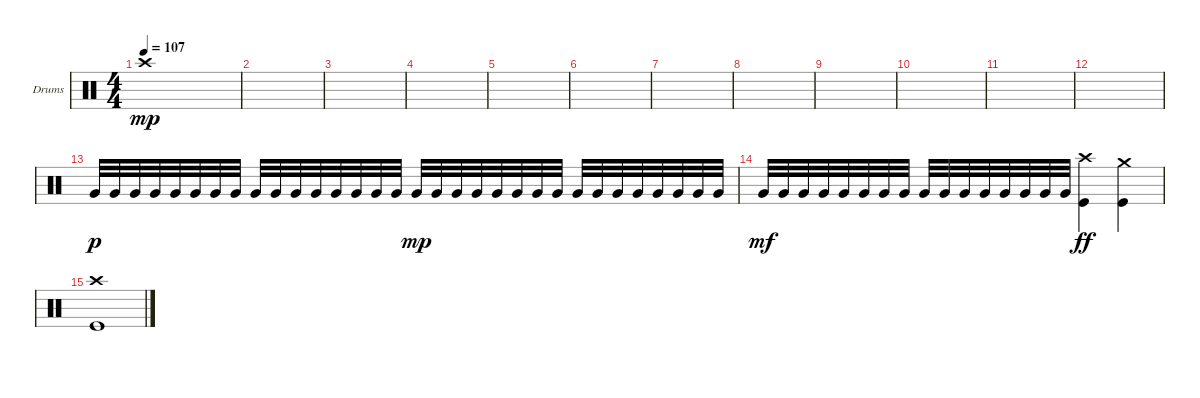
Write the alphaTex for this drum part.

\defaultSystemsLayout 4
\bracketExtendMode groupsimilarinstruments
\firstSystemTrackNameOrientation horizontal
\otherSystemsTrackNameOrientation horizontal
\track ("Danny Carey - Drums" "Drums") {instrument percussion}
\staff {score}
\articulation defaults
\ts (4 4)
\tempo 107
\clef neutral
\ks c "Crash high (hit)".1{dy mp}
|
|
|
|
|
|
|
|
|
|
|
|
"Very Low Tom (hit)".32{dy p} "Very Low Tom (hit)".32 "Very Low Tom (hit)".32 "Very Low Tom (hit)".32 "Very Low Tom (hit)".32 "Very Low Tom (hit)".32 "Very Low Tom (hit)".32 "Very Low Tom (hit)".32 "Very Low Tom (hit)".32 "Very Low Tom (hit)".32 "Very Low Tom (hit)".32 "Very Low Tom (hit)".32 "Very Low Tom (hit)".32 "Very Low Tom (hit)".32 "Very Low Tom (hit)".32 "Very Low Tom (hit)".32 "Very Low Tom (hit)".32{dy mp} "Very Low Tom (hit)".32 "Very Low Tom (hit)".32 "Very Low Tom (hit)".32 "Very Low Tom (hit)".32 "Very Low Tom (hit)".32 "Very Low Tom (hit)".32 "Very Low Tom (hit)".32 "Very Low Tom (hit)".32 "Very Low Tom (hit)".32 "Very Low Tom (hit)".32 "Very Low Tom (hit)".32 "Very Low Tom (hit)".32 "Very Low Tom (hit)".32 "Very Low Tom (hit)".32 "Very Low Tom (hit)".32 |
"Very Low Tom (hit)".32{dy mf} "Very Low Tom (hit)".32 "Very Low Tom (hit)".32 "Very Low Tom (hit)".32 "Very Low Tom (hit)".32 "Very Low Tom (hit)".32 "Very Low Tom (hit)".32 "Very Low Tom (hit)".32 "Very Low Tom (hit)".32 "Very Low Tom (hit)".32 "Very Low Tom (hit)".32 "Very Low Tom (hit)".32 "Very Low Tom (hit)".32 "Very Low Tom (hit)".32 "Very Low Tom (hit)".32 "Very Low Tom (hit)".32 ("Crash high (hit)" "Kick (hit)").4{dy ff} ("Crash medium (hit)" "Kick (hit)").4 |
("Crash high (hit)" "Kick (hit)").1
